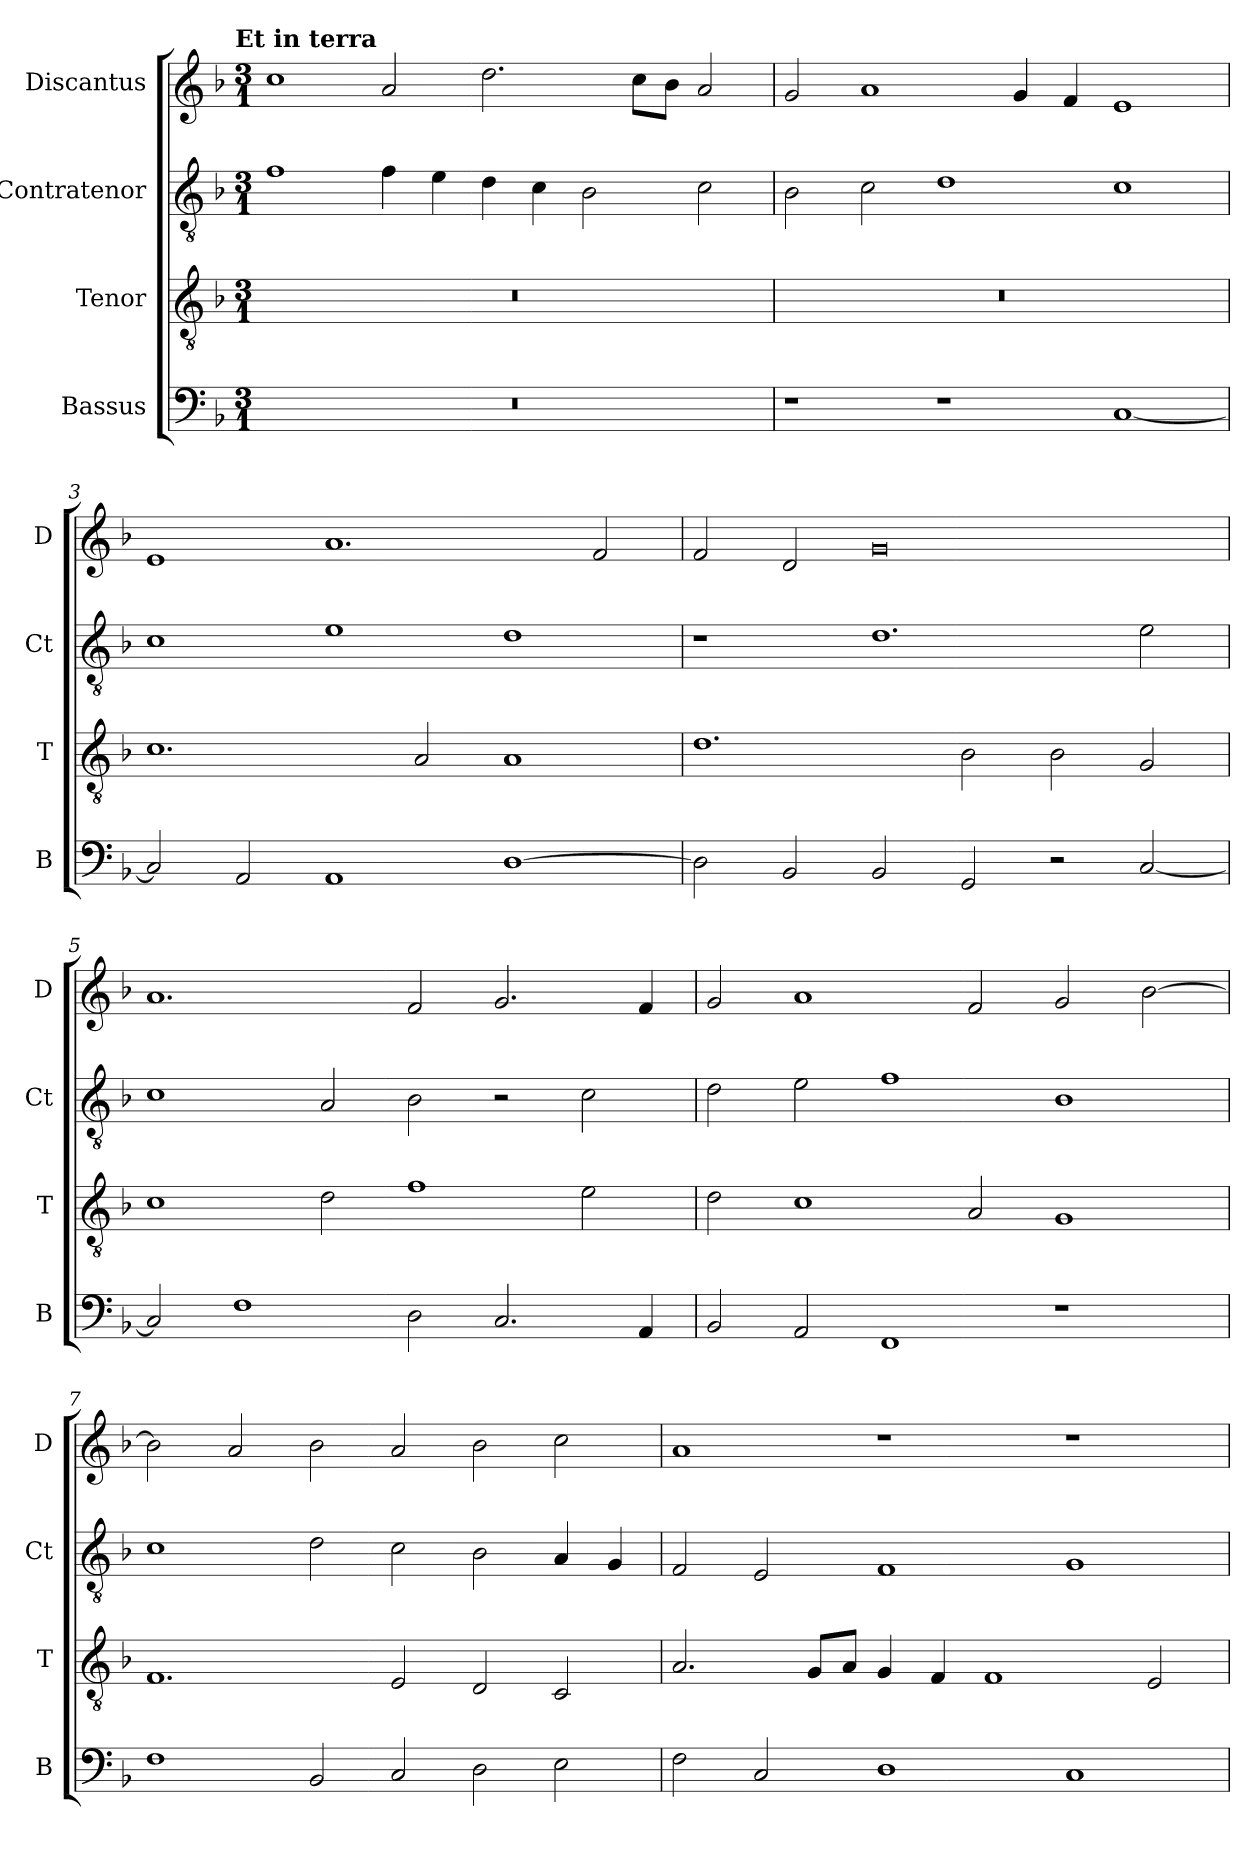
**kern	**kern	**kern	**kern
*part4	*part3	*part2	*part1
*staff4	*staff3	*staff2	*staff1
*I"Bassus	*I"Tenor	*I"Contratenor	*I"Discantus
*I'B	*I'T	*I'Ct	*I'D
*clefF4	*clefGv2	*clefGv2	*clefG2
*k[b-]	*k[b-]	*k[b-]	*k[b-]
!!LO:TX:omd:t=Et in terra
*M3/1	*M3/1	*M3/1	*M3/1
=1	=1	=1	=1
0.r	0.r	1f	1cc
.	.	4f\	2a/
.	.	4e\	.
.	.	4d\	2.dd\
.	.	4c\	.
.	.	2B-\	.
.	.	.	8cc\L
.	.	.	8b-\J
.	.	2c\	2a/
=2	=2	=2	=2
1r	0.r	2B-\	2g/
.	.	2c\	1a
1r	.	1d	.
.	.	.	4g/
.	.	.	4f/
[1C	.	1c	1e
=3	=3	=3	=3
2C/]	1.c	1c	1e
2AA/	.	.	.
1AA	.	1e	1.a
.	2A/	.	.
[1D	1A	1d	.
.	.	.	2f/
=4	=4	=4	=4
2D\]	1.d	1r	2f/
2BB-/	.	.	2d/
2BB-/	.	1.d	0g
2GG/	2B-\	.	.
2r	2B-\	.	.
[2C/	2G/	2e\	.
=5	=5	=5	=5
2C/]	1c	1c	1.a
1F	.	.	.
.	2d\	2A/	.
2D\	1f	2B-\	2f/
2.C/	.	2r	2.g/
.	2e\	2c\	.
4AA/	.	.	4f/
=6	=6	=6	=6
2BB-/	2d\	2d\	2g/
2AA/	1c	2e\	1a
1FF	.	1f	.
.	2A/	.	2f/
1r	1G	1B-	2g/
.	.	.	[2b-\
=7	=7	=7	=7
1F	1.F	1c	2b-\]
.	.	.	2a/
2BB-/	.	2d\	2b-\
2C/	2E/	2c\	2a/
2D\	2D/	2B-\	2b-\
2E\	2C/	4A/	2cc\
.	.	4G/	.
=8	=8	=8	=8
2F\	2.A/	2F/	1a
2C/	.	2E/	.
.	8G/L	.	.
.	8A/J	.	.
1D	4G/	1F	1r
.	4F/	.	.
.	1F	.	.
1C	.	1G	1r
.	2E/	.	.
=	=	=	=
*-	*-	*-	*-
